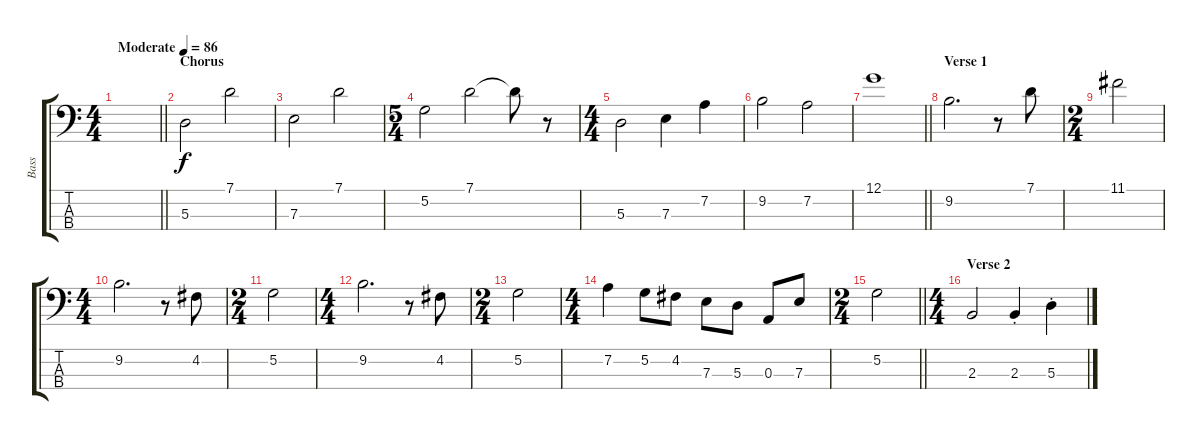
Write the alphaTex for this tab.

\track ("Bass" "Bass") {instrument electricbassfinger}
\staff {score tabs}
\tuning (G2 D2 A1 E1) {hide}
\ts (4 4)
\tempo (86 "Moderate")
\clef f4
\barLineRight lightlight
\ks c
|
\section ("" "Chorus")
5.3.2 7.1.2 |
7.3.2 7.1.2 |
\ts (5 4)
5.2.2 7.1.2 7.1{t}.8 r.8 |
\ts (4 4)
5.3.2 7.3.4 7.2.4 |
9.2.2 7.2.2 |
\barLineRight lightlight
12.1.1 |
\section ("" "Verse 1")
9.2.2{d} r.8 7.1.8 |
\ts (2 4)
11.1.2 |
\ts (4 4)
9.2.2{d} r.8 4.2.8 |
\ts (2 4)
5.2.2 |
\ts (4 4)
9.2.2{d} r.8 4.2.8 |
\ts (2 4)
5.2.2 |
\ts (4 4)
7.2.4 5.2.8 4.2.8 7.3.8 5.3.8 0.3.8 7.3.8 |
\ts (2 4)
\barLineRight lightlight
5.2.2 |
\ts (4 4)
\section ("" "Verse 2")
2.3.2 2.3{st}.4 5.3{st}.4
